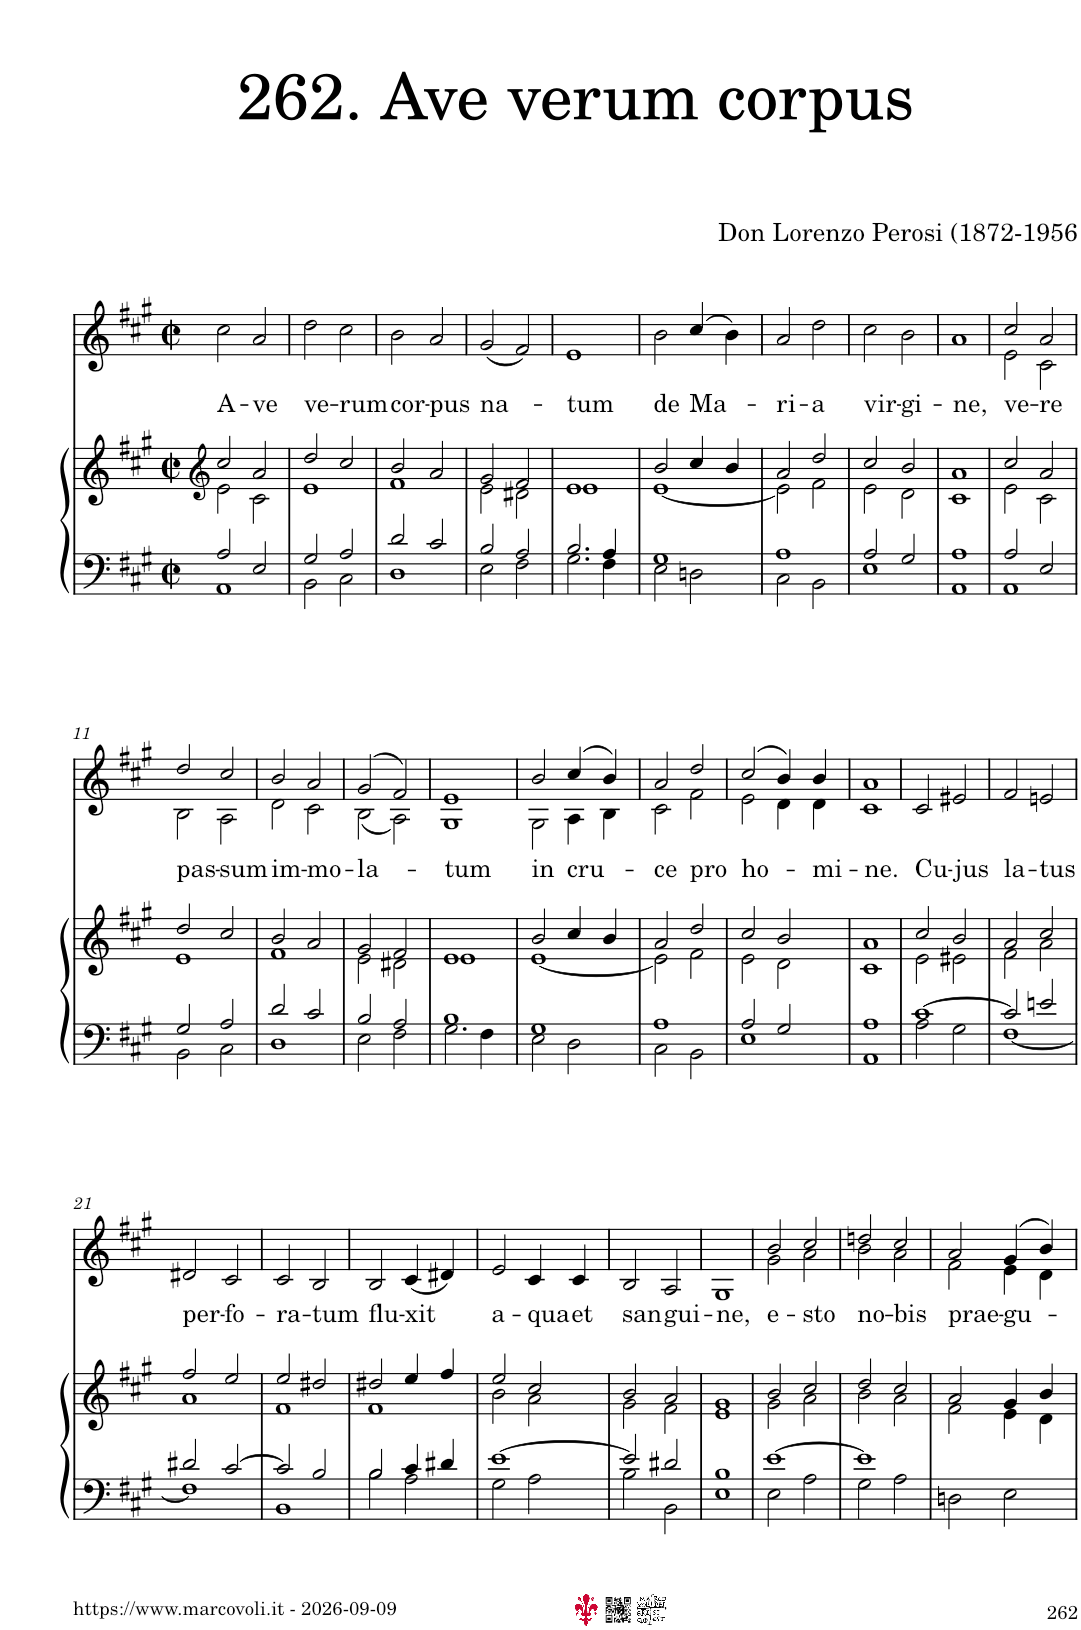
**kern	**kern	**kern	**text
*part3	*part2	*part1	*part1
*staff3	*staff2	*staff1	*staff1
*I"Staff-3	*I"Staff-2	*I"Alto	*
*clefF4	*clefG2	*clefG2	*
*k[f#c#g#]	*k[f#c#g#]	*k[f#c#g#]	*
*A:	*A:	*A:	*
*M2/2	*M2/2	*M2/2	*
*met(c|)	*met(c|)	*met(c|)	*
=1	=1	=1	=1
*^	*^	*	*
!	!	!	!	!	!LO:LY:b
2A/	1AA	2cc#/	2e\	2cc#\	A-
!	!	!	!	!	!LO:LY:b
2E/	.	2a/	2c#\	2a/	-ve
=2	=2	=2	=2	=2	=2
!	!	!	!	!	!LO:LY:b
2G#/	2BB\	2dd/	1e	2dd\	ve-
!	!	!	!	!	!LO:LY:b
2A/	2C#\	2cc#/	.	2cc#\	-rum
=3	=3	=3	=3	=3	=3
!	!	!	!	!	!LO:LY:b
2d/	1D	2b/	1f#	2b\	cor-
!	!	!	!	!	!LO:LY:b
2c#/	.	2a/	.	2a/	-pus
=4	=4	=4	=4	=4	=4
!	!	!	!	!	!LO:LY:b
2B/	2E\	2g#/	2e\	(2g#/	na-
2A/	2F#\	2f#/	2d#X\	2f#/)	.
=5	=5	=5	=5	=5	=5
!	!	!	!	!	!LO:LY:b
2.B/	2.G#\	1e	1e	1e	-tum
4A/	4F#\	.	.	.	.
=6	=6	=6	=6	=6	=6
!	!	!	!	!	!LO:LY:b
1G#	2E\	2b/	[1e	2b\	de
!	!	!	!	!	!LO:LY:b
.	2Dn\	4cc#/	.	(4cc#/	Ma-
.	.	4b/	.	4b\)	.
=7	=7	=7	=7	=7	=7
!	!	!	!	!	!LO:LY:b
1A	2C#\	2a/	2e\]	2a/	-ri-
!	!	!	!	!	!LO:LY:b
.	2BB\	2dd/	2f#\	2dd\	-a
=8	=8	=8	=8	=8	=8
!	!	!	!	!	!LO:LY:b
2A/	1E	2cc#/	2e\	2cc#\	vir-
!	!	!	!	!	!LO:LY:b
2G#/	.	2b/	2d\	2b\	-gi-
*v	*v	*	*	*	*
=9	=9	=9	=9	=9
!	!	!	!	!LO:LY:b
*	*v	*v	*	*
1AA 1A	1c# 1a	1a	-ne,
=10	=10	=10	=10
*^	*^	*	*
!	!	!	!	!	!LO:LY:b
*	*	*	*	*^	*
2A/	1AA	2cc#/	2e\	2cc#/	2e\	ve-
!	!	!	!	!	!	!LO:LY:b
2E/	.	2a/	2c#\	2a/	2c#\	-re
!!LO:LB:g=z	!!
=11	=11	=11	=11	=11	=11	=11
!	!	!	!	!	!	!LO:LY:b
2G#/	2BB\	2dd/	1e	2dd/	2B\	pas-
!	!	!	!	!	!	!LO:LY:b
2A/	2C#\	2cc#/	.	2cc#/	2A\	-sum
=12	=12	=12	=12	=12	=12	=12
!	!	!	!	!	!	!LO:LY:b
2d/	1D	2b/	1f#	2b/	2d\	im-
!	!	!	!	!	!	!LO:LY:b
2c#/	.	2a/	.	2a/	2c#\	-mo-
=13	=13	=13	=13	=13	=13	=13
!	!	!	!	!	!	!LO:LY:b
2B/	2E\	2g#/	2e\	(2g#/	(2B\	-la-
2A/	2F#\	2f#/	2d#X\	2f#/)	2A\)	.
=14	=14	=14	=14	=14	=14	=14
!	!	!	!	!	!	!LO:LY:b
1B	2.G#\	1e	1e	1e	1G#	-tum
.	4F#\	.	.	.	.	.
=15	=15	=15	=15	=15	=15	=15
!	!	!	!	!	!	!LO:LY:b
1G#	2E\	2b/	[1e	2b/	2G#\	in
!	!	!	!	!	!	!LO:LY:b
.	2D\	4cc#/	.	(4cc#/	4A\	cru-
.	.	4b/	.	4b/)	4B\	.
=16	=16	=16	=16	=16	=16	=16
!	!	!	!	!	!	!LO:LY:b
1A	2C#\	2a/	2e\]	2a/	2c#\	-ce
!	!	!	!	!	!	!LO:LY:b
.	2BB\	2dd/	2f#\	2dd/	2f#\	pro
=17	=17	=17	=17	=17	=17	=17
!	!	!	!	!	!	!LO:LY:b
2A/	1E	2cc#/	2e\	(2cc#/	2e\	ho-
2G#/	.	2b/	2d\	4b/)	4d\	.
!	!	!	!	!	!	!LO:LY:b
.	.	.	.	4b/	4d\	-mi-
*v	*v	*	*	*	*	*
*	*v	*v	*	*	*
=18	=18	=18	=18	=18
!	!	!	!	!LO:LY:b
1AA 1A	1c# 1a	1a	1c#	-ne.
=19	=19	=19	=19	=19
*^	*^	*	*	*
!	!	!	!	!	!	!LO:LY:b
*	*	*	*	*v	*v	*
[1c#	2A\	2cc#/	2e\	2c#/	Cu-
!	!	!	!	!	!LO:LY:b
.	2G#\	2b/	2e#X\	2e#X/	-jus
=20	=20	=20	=20	=20	=20
!	!	!	!	!	!LO:LY:b
2c#/]	[1F#	2a/	2f#\	2f#/	la-
!	!	!	!	!	!LO:LY:b
2en/	.	2cc#/	2a\	2en/	-tus
!!LO:LB:g=z
=21	=21	=21	=21	=21	=21
!	!	!	!	!	!LO:LY:b
2d#X/	1F#]	2ff#/	1a	2d#X/	per-
!	!	!	!	!	!LO:LY:b
[2c#/	.	2ee/	.	2c#/	-fo-
=22	=22	=22	=22	=22	=22
!	!	!	!	!	!LO:LY:b
2c#/]	1BB	2ee/	1f#	2c#/	-ra-
!	!	!	!	!	!LO:LY:b
2B/	.	2dd#X/	.	2B/	-tum
=23	=23	=23	=23	=23	=23
!	!	!	!	!	!LO:LY:b
2B/	2B\	2dd#X/	1f#	2B/	flu-
!	!	!	!	!	!LO:LY:b
4c#/	2A\	4ee/	.	(4c#/	-xit
4d#X/	.	4ff#/	.	4d#X/)	.
=24	=24	=24	=24	=24	=24
!	!	!	!	!	!LO:LY:b
[1e	2G#\	2ee/	2b\	2e/	a-
!	!	!	!	!	!LO:LY:b
.	2A\	2cc#/	2a\	4c#/	-qua
!	!	!	!	!	!LO:LY:b
.	.	.	.	4c#/	et
=25	=25	=25	=25	=25	=25
!	!	!	!	!	!LO:LY:b
2e/]	2B\	2b/	2g#\	2B/	san
!	!	!	!	!	!LO:LY:b
2d#X/	2BB\	2a/	2f#\	2A/	gui-
=26	=26	=26	=26	=26	=26
!	!	!	!	!	!LO:LY:b
*v	*v	*	*	*	*
*	*v	*v	*	*
1E 1B	1e 1g#	1G#	-ne,
=27	=27	=27	=27
*^	*^	*	*
!	!	!	!	!	!LO:LY:b
*	*	*	*	*^	*
[1e	2E\	2b/	2g#\	2b/	2g#\	e-
!	!	!	!	!	!	!LO:LY:b
.	2A\	2cc#/	2a\	2cc#/	2a\	-sto
=28	=28	=28	=28	=28	=28	=28
!	!	!	!	!	!	!LO:LY:b
1e]	2G#\	2dd/	2b\	2ddn/	2b\	no-
!	!	!	!	!	!	!LO:LY:b
.	2A\	2cc#/	2a\	2cc#/	2a\	-bis
=29	=29	=29	=29	=29	=29	=29
!	!	!	!	!	!	!LO:LY:b
*v	*v	*	*	*	*	*
2Dn\	2a/	2f#\	2a/	2f#\	prae-
!	!	!	!	!	!LO:LY:b
2E\	4g#/	4e\	(4g#/	4e\	-gu-
.	4b/	4d\	4b/)	4d\	.
*	*v	*v	*	*	*
*	*	*v	*v	*
=	=	=	=
*-	*-	*-	*-
